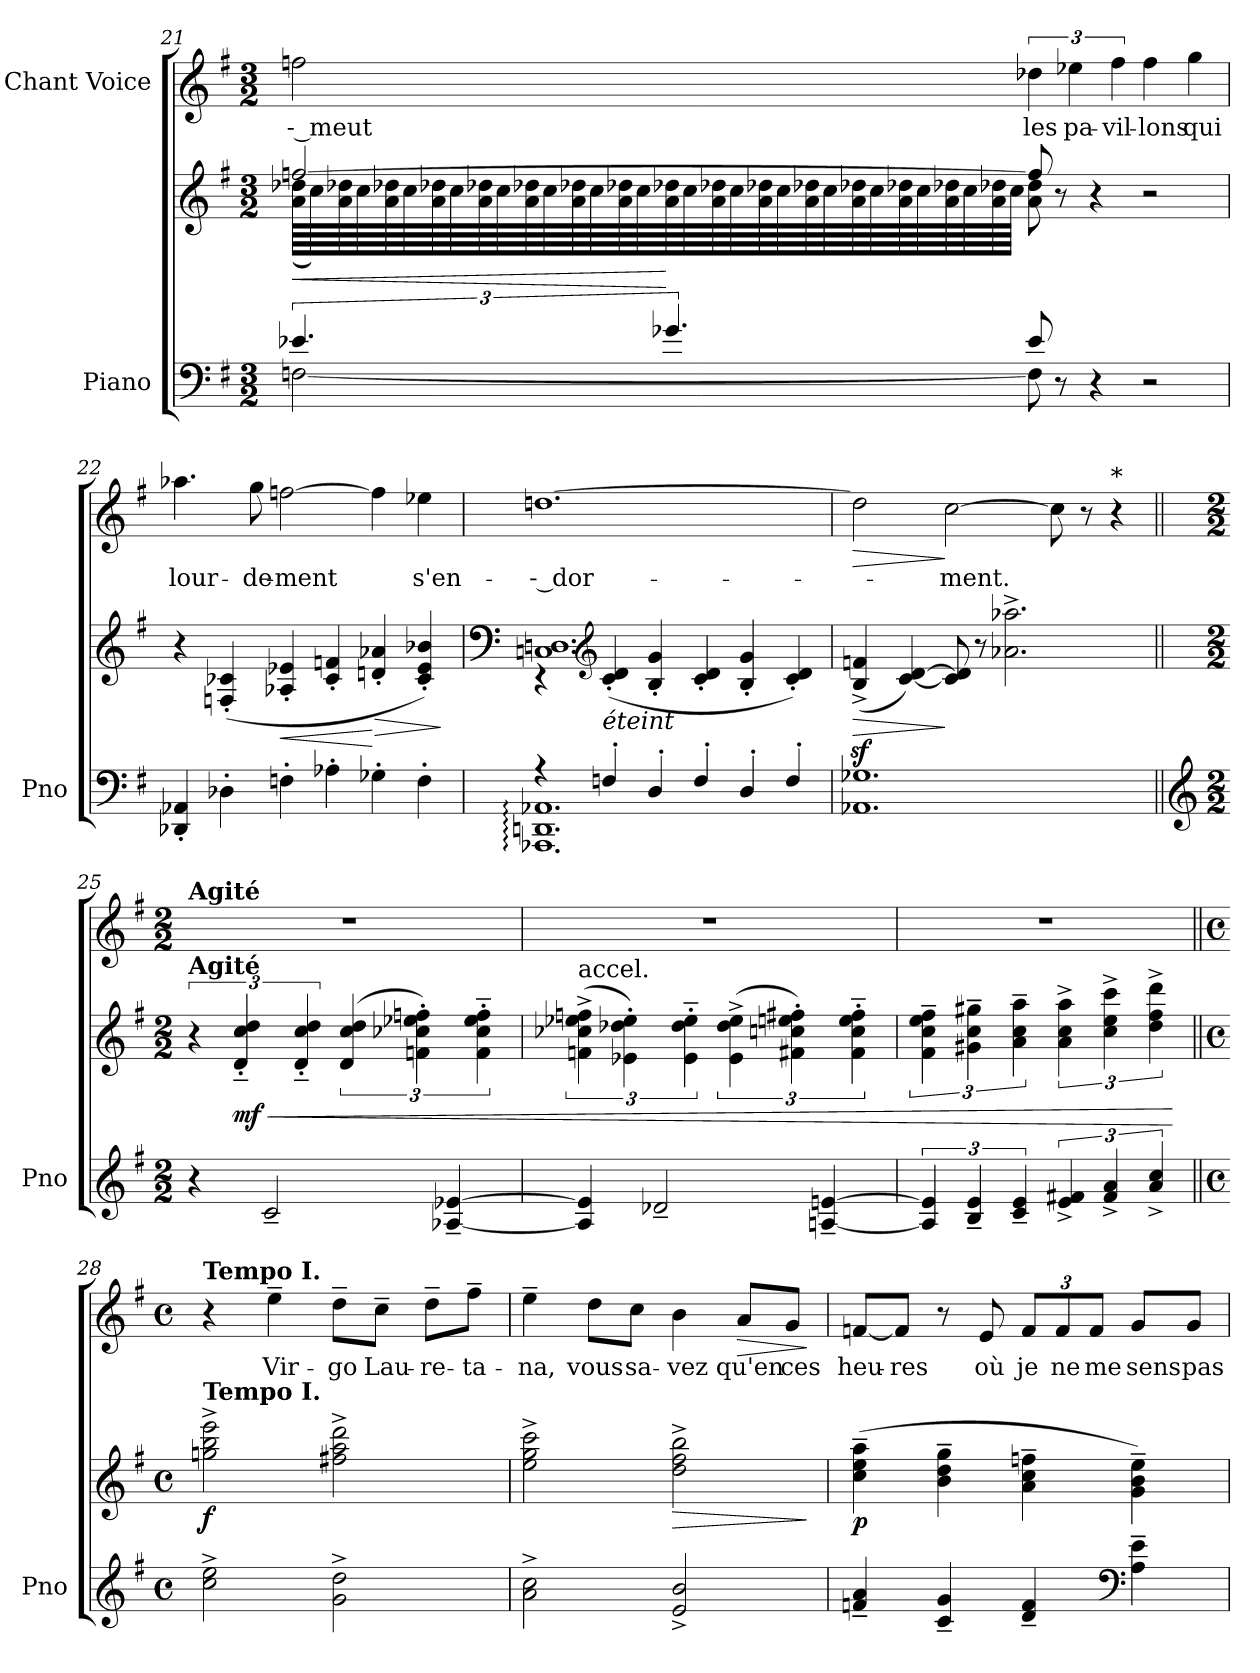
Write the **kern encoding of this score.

**kern	**kern	**dynam	**kern	**text	**dynam
*part2	*part2	*part2	*part1	*part1	*part1
*staff3	*staff2	*staff2/3	*staff1	*staff1	*staff1
*I"Piano	*	*	*I"Chant Voice	*	*
*I'Pno	*	*	*	*	*
!!LO:LB:g=z
*clefF4	*clefG2	*	*clefG2	*	*
*k[f#]	*k[f#]	*	*k[f#]	*	*
*M3/2	*M3/2	*	*M3/2	*	*
=21	=21	=21	=21	=21	=21
*^	*	*	*	*	*
!	!	!	!LO:HP:b	!	!LO:LY:b	!
*	*	*^	*	*^	*	*
*	*	*tremolo	*	*	*	*	*	*
6.e-X/	[2Fn\	[2ffn/	(>64a\ 64dd-X\LLLL	<	2ffn\	8ryy	-- meut	.
.	.	.	64cc\)	.	.	.	.	.
.	.	.	64a\ 64dd-X\	.	.	.	.	.
.	.	.	64cc\)	.	.	.	.	.
.	.	.	64a\ 64dd-X\	.	.	.	.	.
.	.	.	64cc\)	.	.	.	.	.
.	.	.	64a\ 64dd-X\	.	.	.	.	.
.	.	.	64cc\)	.	.	.	.	.
.	.	.	64a\ 64dd-X\	.	.	8ryy	.	.
.	.	.	64cc\)	.	.	.	.	.
.	.	.	64a\ 64dd-X\	.	.	.	.	.
.	.	.	64cc\)	.	.	.	.	.
.	.	.	64a\ 64dd-X\	.	.	.	.	.
.	.	.	64cc\)	.	.	.	.	.
.	.	.	64a\ 64dd-X\	.	.	.	.	.
.	.	.	64cc\)	.	.	.	.	.
6.g-X/	.	.	64a\ 64dd-X\	[	.	4ryy	.	.
.	.	.	64cc\)	.	.	.	.	.
.	.	.	64a\ 64dd-X\	.	.	.	.	.
.	.	.	64cc\)	.	.	.	.	.
.	.	.	64a\ 64dd-X\	.	.	.	.	.
.	.	.	64cc\)	.	.	.	.	.
.	.	.	64a\ 64dd-X\	.	.	.	.	.
.	.	.	64cc\)	.	.	.	.	.
.	.	.	64a\ 64dd-X\	.	.	.	.	.
.	.	.	64cc\)	.	.	.	.	.
.	.	.	64a\ 64dd-X\	.	.	.	.	.
.	.	.	64cc\)	.	.	.	.	.
.	.	.	64a\ 64dd-X\	.	.	.	.	.
.	.	.	64cc\)	.	.	.	.	.
.	.	.	64a\ 64dd-X\	.	.	.	.	.
.	.	.	64cc\)JJJJ	.	.	.	.	.
*	*	*Xtremolo	*	*	*	*	*	*
!	!	!	!	!	!	!	!LO:LY:b	!
8e-/	8F\]	8ff/]	8a\ 8dd-\	.	6dd-X\	1ryy	les	.
.	.	.	.	.	.	.	.	.
.	.	.	.	.	.	.	.	.
.	.	.	.	.	.	.	.	.
.	.	.	.	.	.	.	.	.
.	.	.	.	.	.	.	.	.
.	.	.	.	.	.	.	.	.
.	.	.	.	.	.	.	.	.
8r	2..ryy	8r	2..ryy	.	.	.	.	.
.	.	.	.	.	.	.	.	.
.	.	.	.	.	.	.	.	.
!	!	!	!	!	!	!	!LO:LY:b	!
.	.	.	.	.	6ee-X\	.	pa-	.
.	.	.	.	.	.	.	.	.
.	.	.	.	.	.	.	.	.
.	.	.	.	.	.	.	.	.
.	.	.	.	.	.	.	.	.
.	.	.	.	.	.	.	.	.
4r	.	4r	.	.	.	.	.	.
!	!	!	!	!	!	!	!LO:LY:b	!
.	.	.	.	.	6ff\	.	-vil-	.
!	!	!	!	!	!	!	!LO:LY:b	!
2r	.	2r	.	.	4ff\	.	-lons	.
!	!	!	!	!	!	!	!LO:LY:b	!
.	.	.	.	.	4gg\	.	qui	.
*v	*v	*	*	*	*v	*v	*	*
*	*v	*v	*	*	*	*
=22	=22	=22	=22	=22	=22
!	!	!LO:DY:b	!	!LO:LY:b	!
!	!	!LO:DY:n=1:b	!	!	!
4DD-X/' 4AA-X/'	4r	p other-dynamics	4.aa-X\	lour-	.
4D-X'\	(>4Fn/'> 4c-X/'>	.	.	.	.
!	!	!	!	!LO:LY:b	!
.	.	.	8gg\	-de-	.
!	!	!LO:HP:b	!	!LO:LY:b	!
4Fn'\	4A-X/'> 4e-X/'>	<	[2ffn\	-ment	.
4A-X'\	4c-/'> 4fn/'>	.	.	.	.
!	!	!LO:HP:n=1:b	!	!	!
4G-X'\	4dn/'> 4a-X/'>	[ >	4ff\]	.	.
!	!	!	!	!LO:LY:b	!
4F'\	4c-/'> 4e-/'> 4b-X/'>)	.	4ee-X\	s'en-	.
.	.	]	.	.	.
!!LO:LB:g=z
=23	=23	=23	=23	=23	=23
*	*clefF4	*	*	*	*
*^	*^	*	*	*	*
!	!	!	!	!LO:DY:b	!	!LO:LY:b	!
!	!	!	!	!LO:DY:n=1:b	!	!	!
4r	1.AAA-X: 1.DDn: 1.AA-X:	1.Cn 1.Dn	4r	p other-dynamics	[1.ddn	-- dor-	.
*	*	*clefG2	*	*	*	*	*
!	!	!	!LO:TX:b:i:t=éteint	!	!	!	!
4Fn'/	.	.	(4c/'> 4d/'>	.	.	.	.
4D'/	.	.	4B/'> 4g/'>	.	.	.	.
4F'/	.	.	4c/'> 4d/'>	.	.	.	.
4D'/	.	.	4B/'> 4g/'>	.	.	.	.
4F'/	.	.	4c/'> 4d/'>)	.	.	.	.
*v	*v	*	*	*	*	*	*
=24	=24	=24	=24	=24	=24	=24
!	!	!	!LO:HP:b	!	!	!LO:HP:b
*	*v	*v	*	*	*	*
1.AA-X 1.G-X	(>4B/z<^> 4fn/z<^>	>	2dd\]	.	>
.	[4c/ [4d/)	.	.	.	.
!	!	!	!	!LO:LY:b	!
.	8c/] 8d/]	]	[2cc\	-ment.	]
.	8r	.	.	.	.
.	2.a-X\^ 2.aa-X\^	.	.	.	.
.	.	.	8cc\]	.	.
.	.	.	8r	.	.
!	!	!	!LO:TX:a:t=*	!	!
.	.	.	4r	.	.
!!LO:LB:g=z
=25||	=25||	=25||	=25||	=25||	=25||
*clefG2	*	*	*	*	*
*M2/2	*M2/2	*	*M2/2	*	*
!	!	!	!LO:TX:a:B:t=Agité	!	!
!	!LO:TX:a:B:t=Agité	!	!	!	!
4r	6r	.	1r	.	.
!	!	!LO:HP:b	!	!	!
!	!	!LO:DY:n=1:b	!	!	!
.	6d/'~ 6cc/'~ 6dd/'~	< mf	.	.	.
2c~/	.	.	.	.	.
.	6d/'~ 6cc/'~ 6dd/'~	.	.	.	.
.	(6d/ 6cc/ 6dd/	.	.	.	.
.	6fn\' 6cc-X\' 6ee-X\' 6ffn\')	.	.	.	.
[4A-X/~ [4e-X/~	.	.	.	.	.
.	6f\'~ 6cc-\'~ 6ee-\'~ 6ff\'~	.	.	.	.
=26	=26	=26	=26	=26	=26
!	!LO:TX:a:t=accel.	!	!	!	!
4A-/] 4e-/]	(6fn\^ 6cc-X\^ 6ee-X\^ 6ffn\^	.	1r	.	.
.	6e-X\' 6dd-X\' 6ee-\')	.	.	.	.
2d-X~/	.	.	.	.	.
.	6e-\'~ 6dd-\'~ 6ee-\'~	.	.	.	.
.	(6e-\^> 6dd-\^> 6ee-\^>	.	.	.	.
.	6f#X\' 6ccn\' 6een\' 6ff#X\')	.	.	.	.
[4An/~ [4en/~	.	.	.	.	.
.	6f#\'~ 6cc\'~ 6ee\'~ 6ff#\'~	.	.	.	.
=27	=27	=27	=27	=27	=27
6A/] 6e/]	6f#\~ 6cc\~ 6ee\~ 6ff#\~	.	1r	.	.
6B/~ 6e/~	6g#X\~ 6cc\~ 6gg#X\~	.	.	.	.
6c/~ 6e/~	6a\~ 6cc\~ 6aa\~	.	.	.	.
6e/^ 6f#X/^	6a\^ 6cc\^ 6aa\^	.	.	.	.
6f#/^ 6a/^	6cc\^ 6ee\^ 6ccc\^	.	.	.	.
6a/^ 6cc/^	6dd\^ 6ff#\^ 6ddd\^	.	.	.	.
.	.	[	.	.	.
!!LO:PB:g=z
=28||	=28||	=28||	=28||	=28||	=28||
*M4/4	*M4/4	*	*M4/4	*	*
*met(c)	*met(c)	*	*met(c)	*	*
!	!	!	!LO:TX:a:B:t=Tempo I.	!	!
!	!LO:TX:a:B:t=Tempo I.	!	!	!	!
!	!	!LO:DY:b	!	!	!
2cc\^ 2ee\^	2ggn\^ 2bb\^ 2eee\^	f	4r	.	.
!	!	!	!	!LO:LY:b	!LO:DY:a
!	!	!	!	!	!LO:DY:n=1:a
.	.	.	4ee~\	Vir-	f other-dynamics
!	!	!	!	!LO:LY:b	!
2g\^ 2dd\^	2ff#X\^ 2aa\^ 2ddd\^	.	8dd~\L	-go	.
!	!	!	!	!LO:LY:b	!
.	.	.	8cc~\J	Lau-	.
!	!	!	!	!LO:LY:b	!
.	.	.	8dd~\L	-re-	.
!	!	!	!	!LO:LY:b	!
.	.	.	8ff#~\J	-ta-	.
=29	=29	=29	=29	=29	=29
!	!	!	!	!LO:LY:b	!
2a\^ 2cc\^	2ee\^ 2gg\^ 2ccc\^	.	4ee~\	-na,	.
!	!	!	!	!LO:LY:b	!
.	.	.	8dd\L	vous	.
!	!	!	!	!LO:LY:b	!
.	.	.	8cc\J	sa-	.
!	!	!LO:HP:b	!	!LO:LY:b	!
2e/^ 2b/^	2dd\^ 2ff#\^ 2bb\^	>	4b\	-vez	.
!	!	!	!	!LO:LY:b	!LO:HP:b
.	.	.	8a/L	qu'en	>
!	!	!	!	!LO:LY:b	!
.	.	.	8g/J	ces	.
.	.	]	.	.	]
=30	=30	=30	=30	=30	=30
!	!	!LO:DY:b	!	!LO:LY:b	!
4fn/~ 4a/~	(4cc\~ 4ee\~ 4aa\~	p	[8fn/L	heu-	.
!	!	!	!	!LO:LY:b	!
.	.	.	8f/J]	-res	.
4c/~ 4g/~	4b\~ 4dd\~ 4gg\~	.	8r	.	.
!	!	!	!	!LO:LY:b	!
.	.	.	8e/	où	.
!	!	!	!	!LO:LY:b	!
4d/~ 4f/~	4a\~ 4cc\~ 4ffn\~	.	12f/L	je	.
!	!	!	!	!LO:LY:b	!
.	.	.	12f/	ne	.
!	!	!	!	!LO:LY:b	!
.	.	.	12f/J	me	.
*clefF4	*	*	*	*	*
!	!	!	!	!LO:LY:b	!
4A\~ 4e\~	4g\~ 4b\~ 4ee\~)	.	8g/L	sens	.
!	!	!	!	!LO:LY:b	!
.	.	.	8g/J	pas	.
=	=	=	=	=	=
*-	*-	*-	*-	*-	*-
